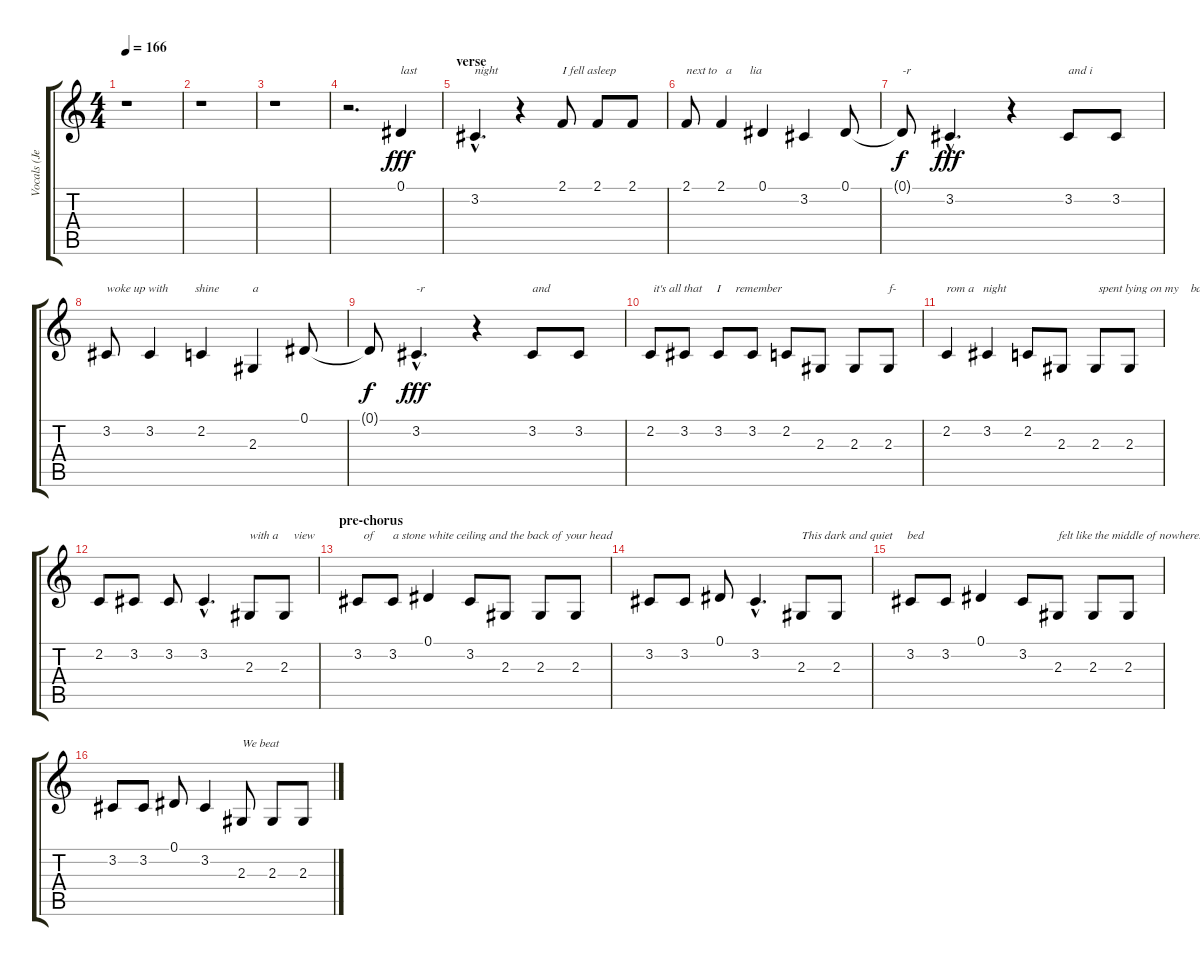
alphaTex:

\track ("Vocals (Jesse)" "Vocals (Je") {instrument oboe}
\staff {score tabs}
\tuning (Eb4 Bb3 Gb3 Db3 Ab2 Eb2) {hide}
\ts (4 4)
\tempo 166
\clef g2
\ks c
r.1{dy f} |
r.1 |
r.1 |
r.2{d} 0.1.4{txt "last" dy fff} |
\section ("" "verse")
3.2{hac}.4{d txt "night"} r.4 2.1.8{txt "I fell asleep"} 2.1.8 2.1.8 |
2.1.8{txt "next to   a      lia"} 2.1.4 0.1.4 3.2.4 0.1.8 |
0.1{t}.8{txt "-r" dy f} 3.2{hac}.4{d dy fff} r.4 3.2.8{txt "and i"} 3.2.8 |
3.2.8{txt "woke up with         shine"} 3.2.4 2.2.4 2.3.4{txt "a"} 0.1.8 |
0.1{t}.8{dy f} 3.2{hac}.4{d txt "-r" dy fff} r.4 3.2.8{txt "and "} 3.2.8 |
2.2.8{txt " it's all that     I     remember "} 3.2.8 3.2.8 3.2.8 2.2.8 2.3.8 2.3.8 2.3.8{txt "f-"} |
2.2.4{txt "rom a   night "} 3.2.4 2.2.8 2.3.8 2.3.8{txt " spent lying on my    back"} 2.3.8 |
2.2.8 3.2.8 3.2.8 3.2{hac}.4{d} 2.3.8{txt "with a     view"} 2.3.8 |
\section ("" "pre-chorus")
3.2.8{txt "  of"} 3.2.8{txt "a stone white ceiling and the back of your head "} 0.1.4 3.2.8 2.3.8 2.3.8 2.3.8 |
3.2.8 3.2.8 0.1.8 3.2{hac}.4{d} 2.3.8{txt "This dark and quiet     bed"} 2.3.8 |
3.2.8 3.2.8 0.1.4 3.2.8 2.3.8{txt "felt like the middle of nowhere."} 2.3.8 2.3.8 |
3.2.8 3.2.8 0.1.8 3.2.4 2.3.8{txt "We beat "} 2.3.8 2.3.8
